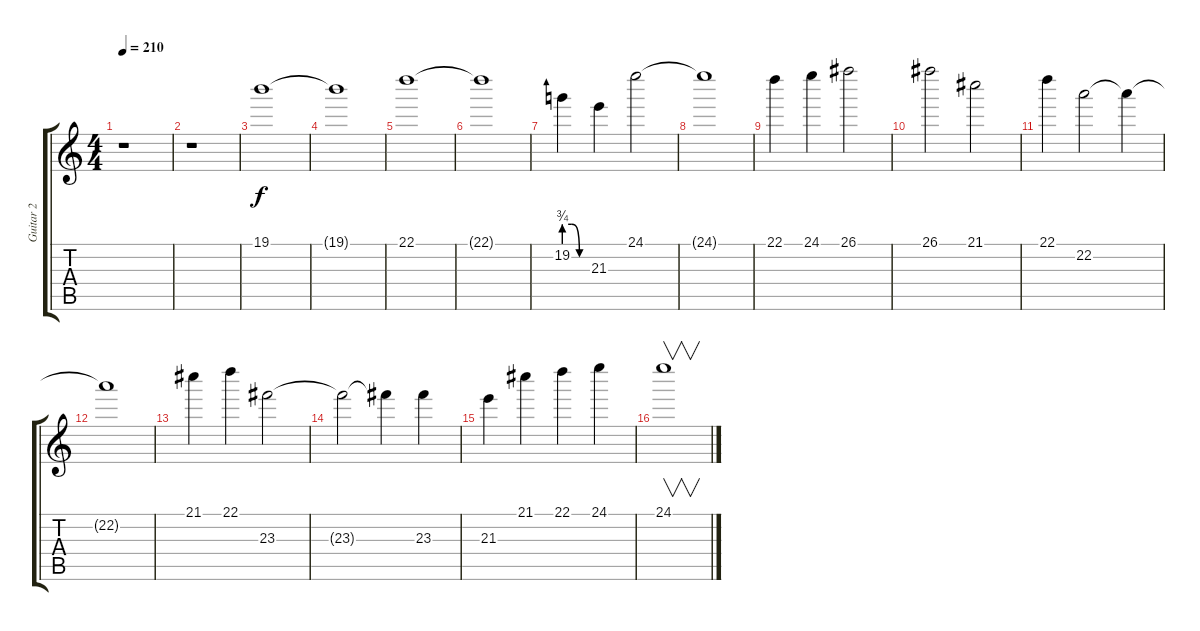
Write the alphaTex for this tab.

\track ("Guitar 2" "Guitar 2") {instrument overdrivenguitar}
\staff {score tabs}
\tuning (E4 B3 G3 D3 A2 E2) {hide}
\ts (4 4)
\tempo 210
\clef g2
\ks c
r.1{dy f} |
r.1 |
19.1.1{volume 13} |
19.1{t}.1 |
22.1.1 |
22.1{t}.1 |
19.2{be (custom 0 3 20 3 40 0 60 0)}.4 21.3.4 24.1.2 |
24.1{t}.1 |
22.1.4 24.1.4 26.1.2 |
26.1.2 21.1.2 |
22.1.4 22.2.2 22.2{t}.4 |
22.2{t}.1 |
21.1.4 22.1.4 23.3.2 |
23.3{t}.2 23.3{t}.4 23.3.4 |
21.3.4 21.1.4 22.1.4 24.1.4 |
24.1.1{v}
